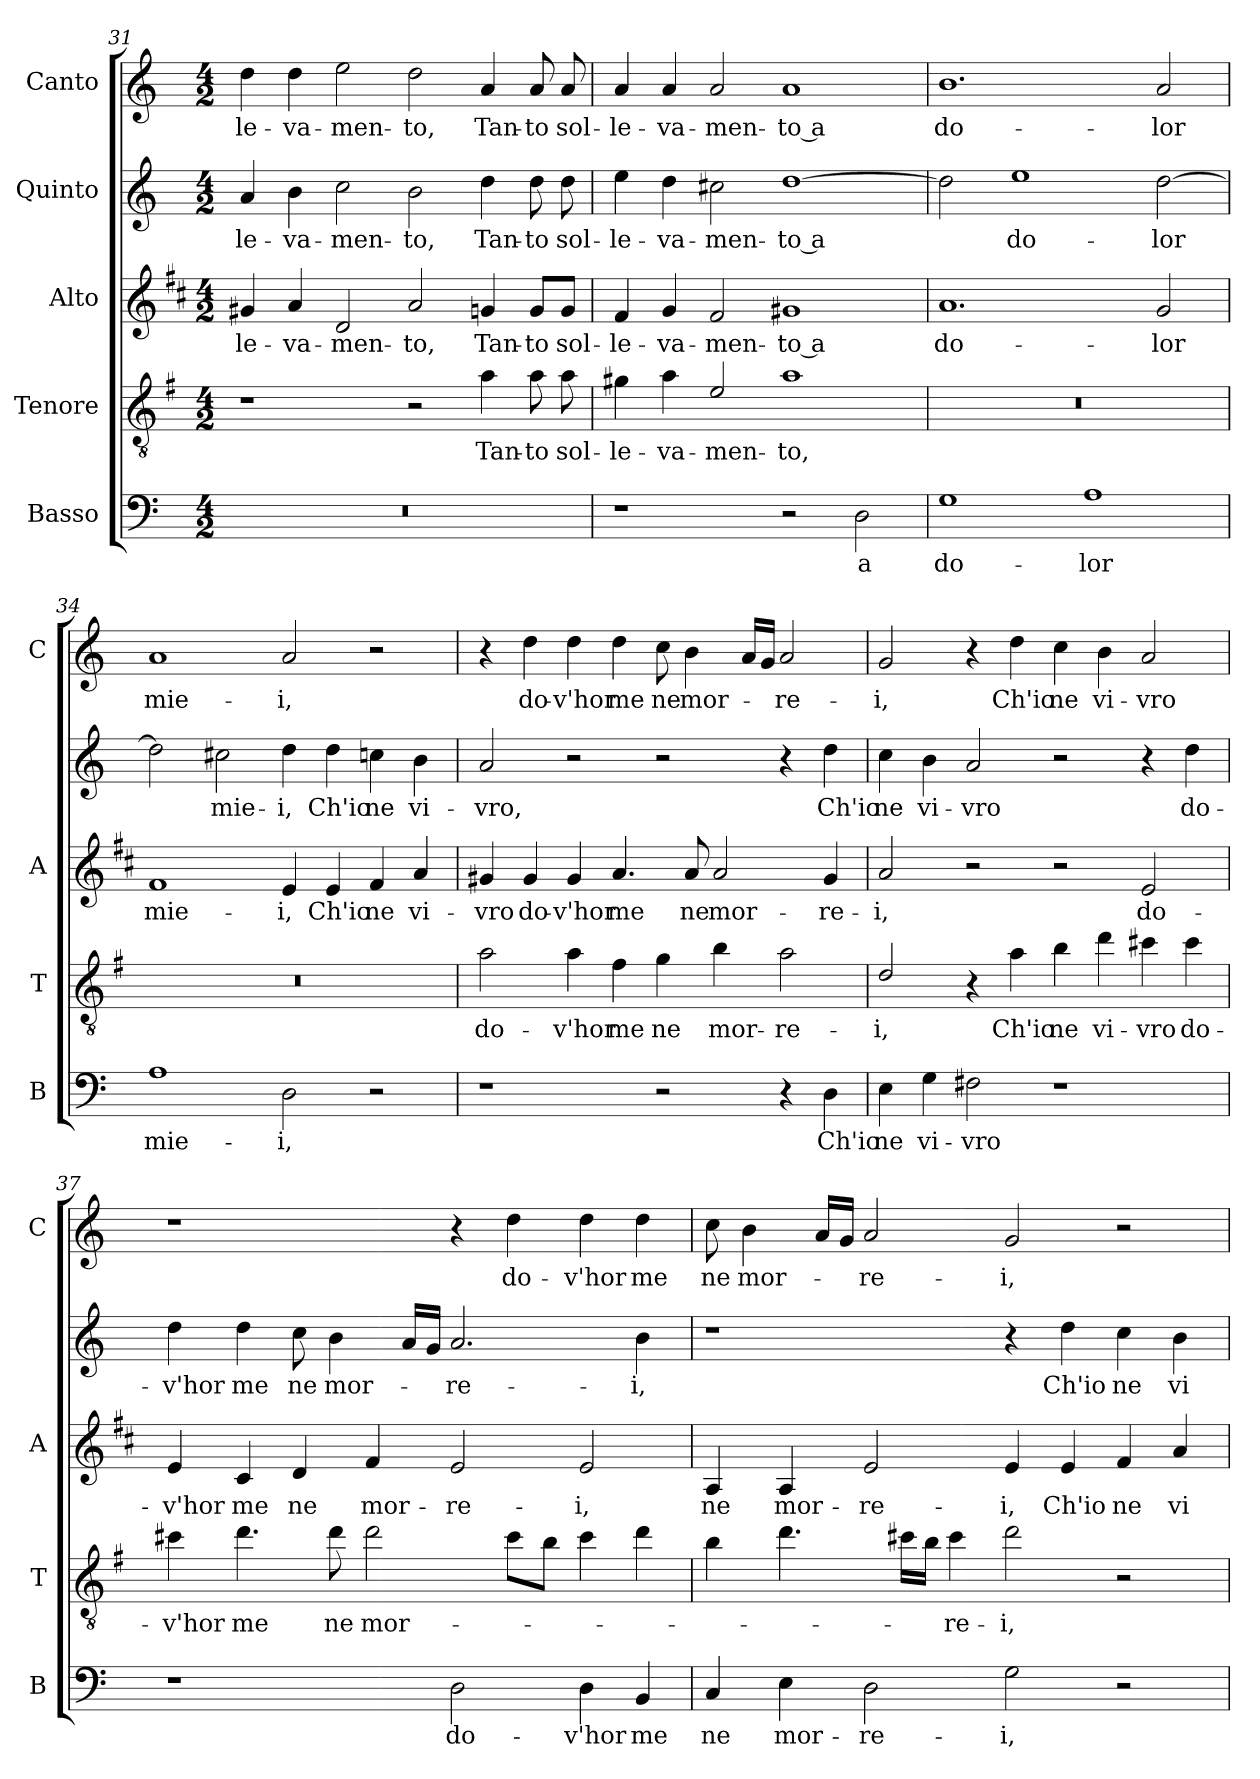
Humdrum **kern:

**kern	**text	**kern	**text	**kern	**text	**kern	**text	**kern	**text
*part5	*part5	*part4	*part4	*part3	*part3	*part2	*part2	*part1	*part1
*staff5	*staff5	*staff4	*staff4	*staff3	*staff3	*staff2	*staff2	*staff1	*staff1
*I"Basso	*	*I"Tenore	*	*I"Alto	*	*I"Quinto	*	*I"Canto	*
*I'B	*	*I'T	*	*I'A	*	*	*	*I'C	*
*clefF4	*	*clefGv2	*	*clefG2	*	*clefG2	*	*clefG2	*
*	*	*ITrd4c7	*	*ITrd1c2	*	*	*	*	*
*k[]	*	*k[]	*	*k[]	*	*k[]	*	*k[]	*
*C:	*	*C:	*	*C:	*	*C:	*	*C:	*
*M4/2	*	*M4/2	*	*M4/2	*	*M4/2	*	*M4/2	*
=31	=31	=31	=31	=31	=31	=31	=31	=31	=31
!	!	!	!	!	!LO:LY:b	!	!LO:LY:b	!	!LO:LY:b
0r	.	1r	.	4f#X/	-le-	4a/	-le-	4dd\	-le-
!	!	!	!	!	!LO:LY:b	!	!LO:LY:b	!	!LO:LY:b
.	.	.	.	4g/	-va-	4b\	-va-	4dd\	-va-
!	!	!	!	!	!LO:LY:b	!	!LO:LY:b	!	!LO:LY:b
.	.	.	.	2c/	-men-	2cc\	-men-	2ee\	-men-
!	!	!	!	!	!LO:LY:b	!	!LO:LY:b	!	!LO:LY:b
.	.	2r	.	2g/	-to,	2b\	-to,	2dd\	-to,
!	!	!	!LO:LY:b	!	!LO:LY:b	!	!LO:LY:b	!	!LO:LY:b
.	.	4d\	Tan-	4fn/	Tan-	4dd\	Tan-	4a/	Tan-
!	!	!	!LO:LY:b	!	!LO:LY:b	!	!LO:LY:b	!	!LO:LY:b
.	.	8d\	-to	8f/L	-to	8dd\	-to	8a/	-to
!	!	!	!LO:LY:b	!	!LO:LY:b	!	!LO:LY:b	!	!LO:LY:b
.	.	8d\	sol-	8f/J	sol-	8dd\	sol-	8a/	sol-
=32	=32	=32	=32	=32	=32	=32	=32	=32	=32
!	!	!	!LO:LY:b	!	!LO:LY:b	!	!LO:LY:b	!	!LO:LY:b
1r	.	4c#X\	-le-	4e/	-le-	4ee\	-le-	4a/	-le-
!	!	!	!LO:LY:b	!	!LO:LY:b	!	!LO:LY:b	!	!LO:LY:b
.	.	4d\	-va-	4f/	-va-	4dd\	-va-	4a/	-va-
!	!	!	!LO:LY:b	!	!LO:LY:b	!	!LO:LY:b	!	!LO:LY:b
.	.	2A/	-men-	2e/	-men-	2cc#X\	-men-	2a/	-men-
!	!	!	!LO:LY:b	!	!LO:LY:b	!	!LO:LY:b	!	!LO:LY:b
2r	.	1d	-to,	1f#X	-to a	[1dd	-to a	1a	-to a
!	!LO:LY:b	!	!	!	!	!	!	!	!
2D\	a	.	.	.	.	.	.	.	.
=33	=33	=33	=33	=33	=33	=33	=33	=33	=33
!	!LO:LY:b	!	!	!	!LO:LY:b	!	!	!	!LO:LY:b
1G	do-	0r	.	1.g	do-	2dd\]	.	1.b	do-
!	!	!	!	!	!	!	!LO:LY:b	!	!
.	.	.	.	.	.	1ee	do-	.	.
!	!LO:LY:b	!	!	!	!	!	!	!	!
1A	-lor	.	.	.	.	.	.	.	.
!	!	!	!	!	!LO:LY:b	!	!LO:LY:b	!	!LO:LY:b
.	.	.	.	2f/	-lor	[2dd\	-lor	2a/	-lor
!!LO:LB:g=z
=34	=34	=34	=34	=34	=34	=34	=34	=34	=34
!	!LO:LY:b	!	!	!	!LO:LY:b	!	!	!	!LO:LY:b
1A	mie-	0r	.	1e	mie-	2dd\]	.	1a	mie-
!	!	!	!	!	!	!	!LO:LY:b	!	!
.	.	.	.	.	.	2cc#X\	mie-	.	.
!	!LO:LY:b	!	!	!	!LO:LY:b	!	!LO:LY:b	!	!LO:LY:b
2D\	-i,	.	.	4d/	-i,	4dd\	-i,	2a/	-i,
!	!	!	!	!	!LO:LY:b	!	!LO:LY:b	!	!
.	.	.	.	4d/	Ch'io	4dd\	Ch'io	.	.
!	!	!	!	!	!LO:LY:b	!	!LO:LY:b	!	!
2r	.	.	.	4e/	ne	4ccn\	ne	2r	.
!	!	!	!	!	!LO:LY:b	!	!LO:LY:b	!	!
.	.	.	.	4g/	vi-	4b\	vi-	.	.
=35	=35	=35	=35	=35	=35	=35	=35	=35	=35
!	!	!	!LO:LY:b	!	!LO:LY:b	!	!LO:LY:b	!	!
1r	.	2d\	do-	4f#X/	-vro	2a/	-vro,	4r	.
!	!	!	!	!	!LO:LY:b	!	!	!	!LO:LY:b
.	.	.	.	4f#/	do-	.	.	4dd\	do-
!	!	!	!LO:LY:b	!	!LO:LY:b	!	!	!	!LO:LY:b
.	.	4d\	-v'hor	4f#/	-v'hor	2r	.	4dd\	-v'hor
!	!	!	!LO:LY:b	!	!LO:LY:b	!	!	!	!LO:LY:b
.	.	4B\	me	4.g/	me	.	.	4dd\	me
!	!	!	!LO:LY:b	!	!	!	!	!	!LO:LY:b
2r	.	4c\	ne	.	.	2r	.	8cc\	ne
!	!	!	!	!	!LO:LY:b	!	!	!	!LO:LY:b
.	.	.	.	8g/	ne	.	.	4b\	mor-
!	!	!	!LO:LY:b	!	!LO:LY:b	!	!	!	!
.	.	4e\	mor-	2g/	mor-	.	.	.	.
.	.	.	.	.	.	.	.	16a/LL	.
.	.	.	.	.	.	.	.	16g/JJ	.
!	!	!	!LO:LY:b	!	!	!	!	!	!LO:LY:b
4r	.	2d\	-re-	.	.	4r	.	2a/	-re-
!	!LO:LY:b	!	!	!	!LO:LY:b	!	!LO:LY:b	!	!
4D\	Ch'io	.	.	4f#/	-re-	4dd\	Ch'io	.	.
=36	=36	=36	=36	=36	=36	=36	=36	=36	=36
!	!LO:LY:b	!	!LO:LY:b	!	!LO:LY:b	!	!LO:LY:b	!	!LO:LY:b
4E\	ne	2G/	-i,	2g/	-i,	4cc\	ne	2g/	-i,
!	!LO:LY:b	!	!	!	!	!	!LO:LY:b	!	!
4G\	vi-	.	.	.	.	4b\	vi-	.	.
!	!LO:LY:b	!	!	!	!	!	!LO:LY:b	!	!
2F#X\	-vro	4r	.	2r	.	2a/	-vro	4r	.
!	!	!	!LO:LY:b	!	!	!	!	!	!LO:LY:b
.	.	4d\	Ch'io	.	.	.	.	4dd\	Ch'io
!	!	!	!LO:LY:b	!	!	!	!	!	!LO:LY:b
1r	.	4e\	ne	2r	.	2r	.	4cc\	ne
!	!	!	!LO:LY:b	!	!	!	!	!	!LO:LY:b
.	.	4g\	vi-	.	.	.	.	4b\	vi-
!	!	!	!LO:LY:b	!	!LO:LY:b	!	!	!	!LO:LY:b
.	.	4f#X\	-vro	2d/	do-	4r	.	2a/	-vro
!	!	!	!LO:LY:b	!	!	!	!LO:LY:b	!	!
.	.	4f#\	do-	.	.	4dd\	do-	.	.
=37	=37	=37	=37	=37	=37	=37	=37	=37	=37
!	!	!	!LO:LY:b	!	!LO:LY:b	!	!LO:LY:b	!	!
1r	.	4f#X\	-v'hor	4d/	-v'hor	4dd\	-v'hor	1r	.
!	!	!	!LO:LY:b	!	!LO:LY:b	!	!LO:LY:b	!	!
.	.	4.g\	me	4B/	me	4dd\	me	.	.
!	!	!	!	!	!LO:LY:b	!	!LO:LY:b	!	!
.	.	.	.	4c/	ne	8cc\	ne	.	.
!	!	!	!LO:LY:b	!	!	!	!LO:LY:b	!	!
.	.	8g\	ne	.	.	4b\	mor-	.	.
!	!	!	!LO:LY:b	!	!LO:LY:b	!	!	!	!
.	.	2g\	mor-	4e/	mor-	.	.	.	.
.	.	.	.	.	.	16a/LL	.	.	.
.	.	.	.	.	.	16g/JJ	.	.	.
!	!LO:LY:b	!	!	!	!LO:LY:b	!	!LO:LY:b	!	!
2D\	do-	.	.	2d/	-re-	2.a/	-re-	4r	.
!	!	!	!	!	!	!	!	!	!LO:LY:b
.	.	8f#\L	.	.	.	.	.	4dd\	do-
.	.	8e\J	.	.	.	.	.	.	.
!	!LO:LY:b	!	!	!	!LO:LY:b	!	!	!	!LO:LY:b
4D\	-v'hor	4f#\	.	2d/	-i,	.	.	4dd\	-v'hor
!	!LO:LY:b	!	!	!	!	!	!LO:LY:b	!	!LO:LY:b
4BB/	me	4g\	.	.	.	4b\	-i,	4dd\	me
!!LO:LB:g=z
=38	=38	=38	=38	=38	=38	=38	=38	=38	=38
!	!LO:LY:b	!	!	!	!LO:LY:b	!	!	!	!LO:LY:b
4C/	ne	4e\	.	4G/	ne	1r	.	8cc\	ne
!	!	!	!	!	!	!	!	!	!LO:LY:b
.	.	.	.	.	.	.	.	4b\	mor-
!	!LO:LY:b	!	!	!	!LO:LY:b	!	!	!	!
4E\	mor-	4.g\	.	4G/	mor-	.	.	.	.
.	.	.	.	.	.	.	.	16a/LL	.
.	.	.	.	.	.	.	.	16g/JJ	.
!	!LO:LY:b	!	!	!	!LO:LY:b	!	!	!	!LO:LY:b
2D\	-re-	.	.	2d/	-re-	.	.	2a/	-re-
.	.	16f#X\LL	.	.	.	.	.	.	.
.	.	16e\JJ	.	.	.	.	.	.	.
!	!	!	!LO:LY:b	!	!	!	!	!	!
.	.	4f#\	-re-	.	.	.	.	.	.
!	!LO:LY:b	!	!LO:LY:b	!	!LO:LY:b	!	!	!	!LO:LY:b
2G\	-i,	2g\	-i,	4d/	-i,	4r	.	2g/	-i,
!	!	!	!	!	!LO:LY:b	!	!LO:LY:b	!	!
.	.	.	.	4d/	Ch'io	4dd\	Ch'io	.	.
!	!	!	!	!	!LO:LY:b	!	!LO:LY:b	!	!
2r	.	2r	.	4e/	ne	4cc\	ne	2r	.
!	!	!	!	!	!LO:LY:b	!	!LO:LY:b	!	!
.	.	.	.	4g/	vi-	4b\	vi-	.	.
=	=	=	=	=	=	=	=	=	=
*-	*-	*-	*-	*-	*-	*-	*-	*-	*-
